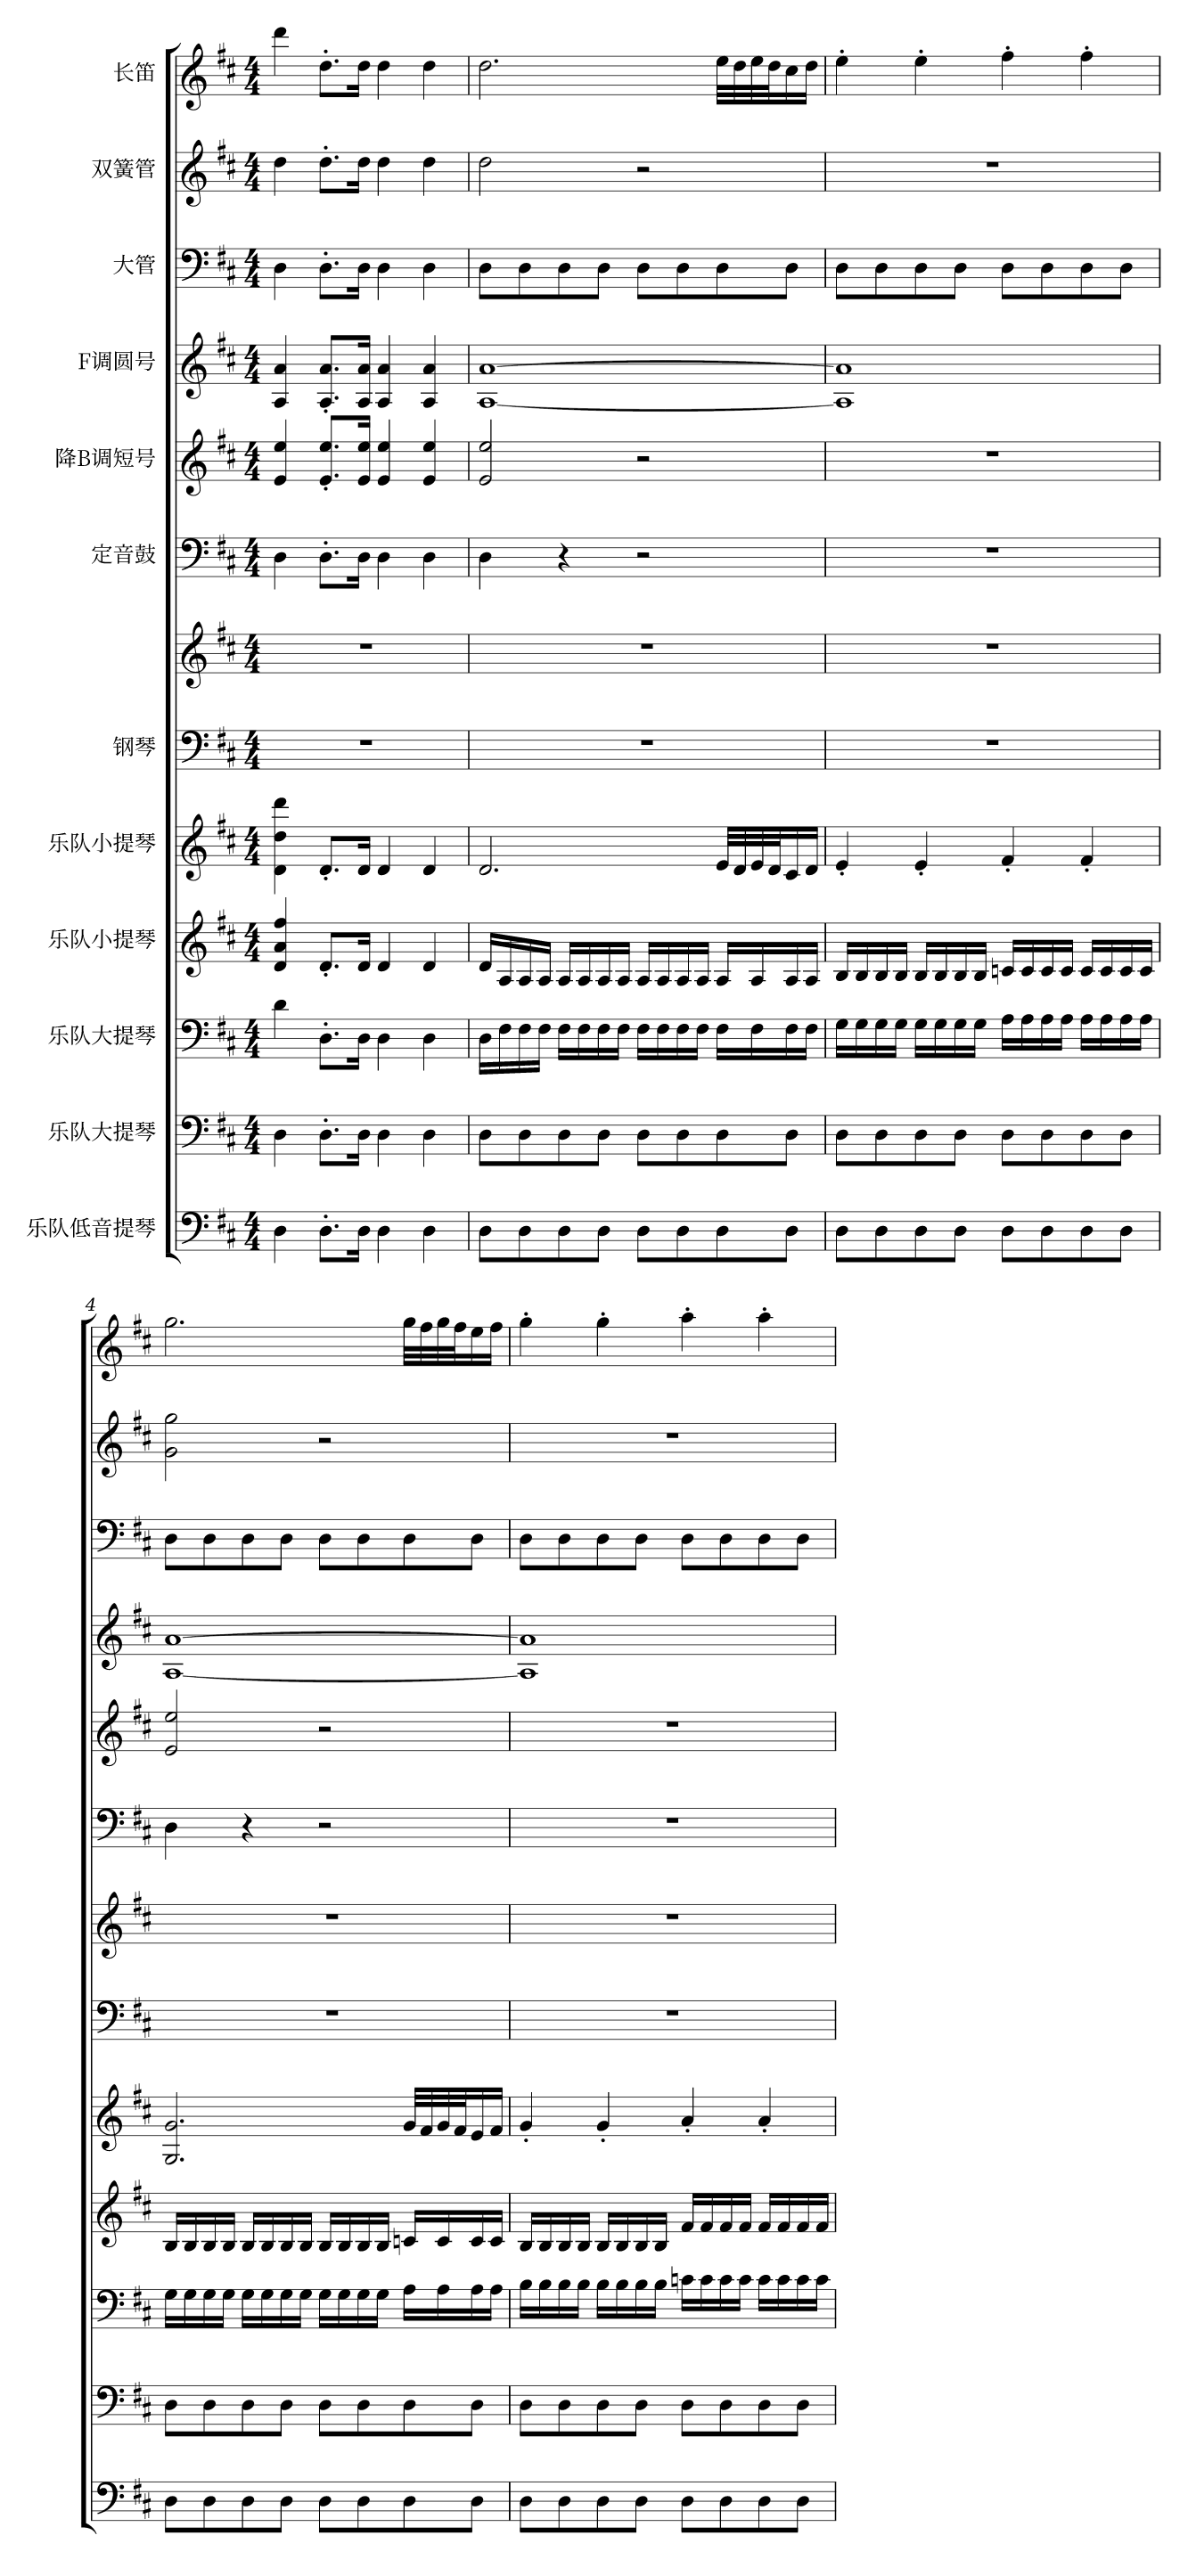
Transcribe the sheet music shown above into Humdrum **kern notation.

**kern	**kern	**kern	**kern	**kern	**kern	**kern	**kern	**kern	**kern	**kern	**kern	**kern
*part12	*part11	*part10	*part9	*part8	*part7	*part7	*part6	*part5	*part4	*part3	*part2	*part1
*staff13	*staff12	*staff11	*staff10	*staff9	*staff8	*staff7	*staff6	*staff5	*staff4	*staff3	*staff2	*staff1
*I"乐队低音提琴	*I"乐队大提琴	*I"乐队大提琴	*I"乐队小提琴	*I"乐队小提琴	*I"钢琴	*	*I"定音鼓	*I"降B调短号	*I"F调圆号	*I"大管	*I"双簧管	*I"长笛
*clefF4	*clefF4	*clefF4	*clefG2	*clefG2	*clefF4	*clefG2	*clefF4	*clefG2	*clefG2	*clefF4	*clefG2	*clefG2
*ITrd7c12	*	*	*	*	*	*	*	*ITrd1c2	*ITrd4c7	*	*	*
*k[f#c#]	*k[f#c#]	*k[f#c#]	*k[f#c#]	*k[f#c#]	*k[f#c#]	*k[f#c#]	*k[f#c#]	*k[]	*k[f#]	*k[f#c#]	*k[f#c#]	*k[f#c#]
*M4/4	*M4/4	*M4/4	*M4/4	*M4/4	*M4/4	*M4/4	*M4/4	*M4/4	*M4/4	*M4/4	*M4/4	*M4/4
*MM144	*MM144	*MM144	*MM144	*MM144	*MM144	*MM144	*MM144	*MM144	*MM144	*MM144	*MM144	*MM144
=1	=1	=1	=1	=1	=1	=1	=1	=1	=1	=1	=1	=1
4DD\	4D\	4d\	4d/ 4a/ 4ff#/	4d\ 4dd\ 4ddd\	1r	1r	4D\	4d/ 4dd/	4D/ 4d/	4D\	4dd\	4ddd\
8.DD'\L	8.D'\L	8.D'\L	8.d'/L	8.d'/L	.	.	8.D'\L	8.d/' 8.dd/'L	8.D/' 8.d/'L	8.D'\L	8.dd'\L	8.dd'\L
16DD\Jk	16D\Jk	16D\Jk	16d/Jk	16d/Jk	.	.	16D\Jk	16d/ 16dd/Jk	16D/ 16d/Jk	16D\Jk	16dd\Jk	16dd\Jk
4DD\	4D\	4D\	4d/	4d/	.	.	4D\	4d/ 4dd/	4D/ 4d/	4D\	4dd\	4dd\
4DD\	4D\	4D\	4d/	4d/	.	.	4D\	4d/ 4dd/	4D/ 4d/	4D\	4dd\	4dd\
=2	=2	=2	=2	=2	=2	=2	=2	=2	=2	=2	=2	=2
8DD\L	8D\L	16D\LL	16d/LL	2.d/	1r	1r	4D\	2d/ 2dd/	[1D [1d	8D\L	2dd\	2.dd\
.	.	16F#\	16A/	.	.	.	.	.	.	.	.	.
8DD\	8D\	16F#\	16A/	.	.	.	.	.	.	8D\	.	.
.	.	16F#\JJ	16A/JJ	.	.	.	.	.	.	.	.	.
8DD\	8D\	16F#\LL	16A/LL	.	.	.	4r	.	.	8D\	.	.
.	.	16F#\	16A/	.	.	.	.	.	.	.	.	.
8DD\J	8D\J	16F#\	16A/	.	.	.	.	.	.	8D\J	.	.
.	.	16F#\JJ	16A/JJ	.	.	.	.	.	.	.	.	.
8DD\L	8D\L	16F#\LL	16A/LL	.	.	.	2r	2r	.	8D\L	2r	.
.	.	16F#\	16A/	.	.	.	.	.	.	.	.	.
8DD\	8D\	16F#\	16A/	.	.	.	.	.	.	8D\	.	.
.	.	16F#\JJ	16A/JJ	.	.	.	.	.	.	.	.	.
8DD\	8D\	16F#\LL	16A/LL	32e/LLL	.	.	.	.	.	8D\	.	32ee\LLL
.	.	.	.	32d/	.	.	.	.	.	.	.	32dd\
.	.	16F#\	16A/	32e/	.	.	.	.	.	.	.	32ee\
.	.	.	.	32d/J	.	.	.	.	.	.	.	32dd\J
8DD\J	8D\J	16F#\	16A/	16c#/	.	.	.	.	.	8D\J	.	16cc#\
.	.	16F#\JJ	16A/JJ	16d/JJ	.	.	.	.	.	.	.	16dd\JJ
!!LO:PB:g=z
=3	=3	=3	=3	=3	=3	=3	=3	=3	=3	=3	=3	=3
8DD\L	8D\L	16G\LL	16B/LL	4e'/	1r	1r	1r	1r	1D] 1d]	8D\L	1r	4ee'\
.	.	16G\	16B/	.	.	.	.	.	.	.	.	.
8DD\	8D\	16G\	16B/	.	.	.	.	.	.	8D\	.	.
.	.	16G\JJ	16B/JJ	.	.	.	.	.	.	.	.	.
8DD\	8D\	16G\LL	16B/LL	4e'/	.	.	.	.	.	8D\	.	4ee'\
.	.	16G\	16B/	.	.	.	.	.	.	.	.	.
8DD\J	8D\J	16G\	16B/	.	.	.	.	.	.	8D\J	.	.
.	.	16G\JJ	16B/JJ	.	.	.	.	.	.	.	.	.
8DD\L	8D\L	16A\LL	16cn/LL	4f#'/	.	.	.	.	.	8D\L	.	4ff#'\
.	.	16A\	16c/	.	.	.	.	.	.	.	.	.
8DD\	8D\	16A\	16c/	.	.	.	.	.	.	8D\	.	.
.	.	16A\JJ	16c/JJ	.	.	.	.	.	.	.	.	.
8DD\	8D\	16A\LL	16c/LL	4f#'/	.	.	.	.	.	8D\	.	4ff#'\
.	.	16A\	16c/	.	.	.	.	.	.	.	.	.
8DD\J	8D\J	16A\	16c/	.	.	.	.	.	.	8D\J	.	.
.	.	16A\JJ	16c/JJ	.	.	.	.	.	.	.	.	.
!!LO:PB:g=z
=4	=4	=4	=4	=4	=4	=4	=4	=4	=4	=4	=4	=4
8DD\L	8D\L	16G\LL	16B/LL	2.G/ 2.g/	1r	1r	4D\	2d/ 2dd/	[1D [1d	8D\L	2g\ 2gg\	2.gg\
.	.	16G\	16B/	.	.	.	.	.	.	.	.	.
8DD\	8D\	16G\	16B/	.	.	.	.	.	.	8D\	.	.
.	.	16G\JJ	16B/JJ	.	.	.	.	.	.	.	.	.
8DD\	8D\	16G\LL	16B/LL	.	.	.	4r	.	.	8D\	.	.
.	.	16G\	16B/	.	.	.	.	.	.	.	.	.
8DD\J	8D\J	16G\	16B/	.	.	.	.	.	.	8D\J	.	.
.	.	16G\JJ	16B/JJ	.	.	.	.	.	.	.	.	.
8DD\L	8D\L	16G\LL	16B/LL	.	.	.	2r	2r	.	8D\L	2r	.
.	.	16G\	16B/	.	.	.	.	.	.	.	.	.
8DD\	8D\	16G\	16B/	.	.	.	.	.	.	8D\	.	.
.	.	16G\JJ	16B/JJ	.	.	.	.	.	.	.	.	.
8DD\	8D\	16A\LL	16cn/LL	32g/LLL	.	.	.	.	.	8D\	.	32gg\LLL
.	.	.	.	32f#/	.	.	.	.	.	.	.	32ff#\
.	.	16A\	16c/	32g/	.	.	.	.	.	.	.	32gg\
.	.	.	.	32f#/J	.	.	.	.	.	.	.	32ff#\J
8DD\J	8D\J	16A\	16c/	16e/	.	.	.	.	.	8D\J	.	16ee\
.	.	16A\JJ	16c/JJ	16f#/JJ	.	.	.	.	.	.	.	16ff#\JJ
!!LO:PB:g=z
=5	=5	=5	=5	=5	=5	=5	=5	=5	=5	=5	=5	=5
8DD\L	8D\L	16B\LL	16B/LL	4g'/	1r	1r	1r	1r	1D] 1d]	8D\L	1r	4gg'\
.	.	16B\	16B/	.	.	.	.	.	.	.	.	.
8DD\	8D\	16B\	16B/	.	.	.	.	.	.	8D\	.	.
.	.	16B\JJ	16B/JJ	.	.	.	.	.	.	.	.	.
8DD\	8D\	16B\LL	16B/LL	4g'/	.	.	.	.	.	8D\	.	4gg'\
.	.	16B\	16B/	.	.	.	.	.	.	.	.	.
8DD\J	8D\J	16B\	16B/	.	.	.	.	.	.	8D\J	.	.
.	.	16B\JJ	16B/JJ	.	.	.	.	.	.	.	.	.
8DD\L	8D\L	16cn\LL	16f#/LL	4a'/	.	.	.	.	.	8D\L	.	4aa'\
.	.	16c\	16f#/	.	.	.	.	.	.	.	.	.
8DD\	8D\	16c\	16f#/	.	.	.	.	.	.	8D\	.	.
.	.	16c\JJ	16f#/JJ	.	.	.	.	.	.	.	.	.
8DD\	8D\	16c\LL	16f#/LL	4a'/	.	.	.	.	.	8D\	.	4aa'\
.	.	16c\	16f#/	.	.	.	.	.	.	.	.	.
8DD\J	8D\J	16c\	16f#/	.	.	.	.	.	.	8D\J	.	.
.	.	16c\JJ	16f#/JJ	.	.	.	.	.	.	.	.	.
=	=	=	=	=	=	=	=	=	=	=	=	=
*-	*-	*-	*-	*-	*-	*-	*-	*-	*-	*-	*-	*-
